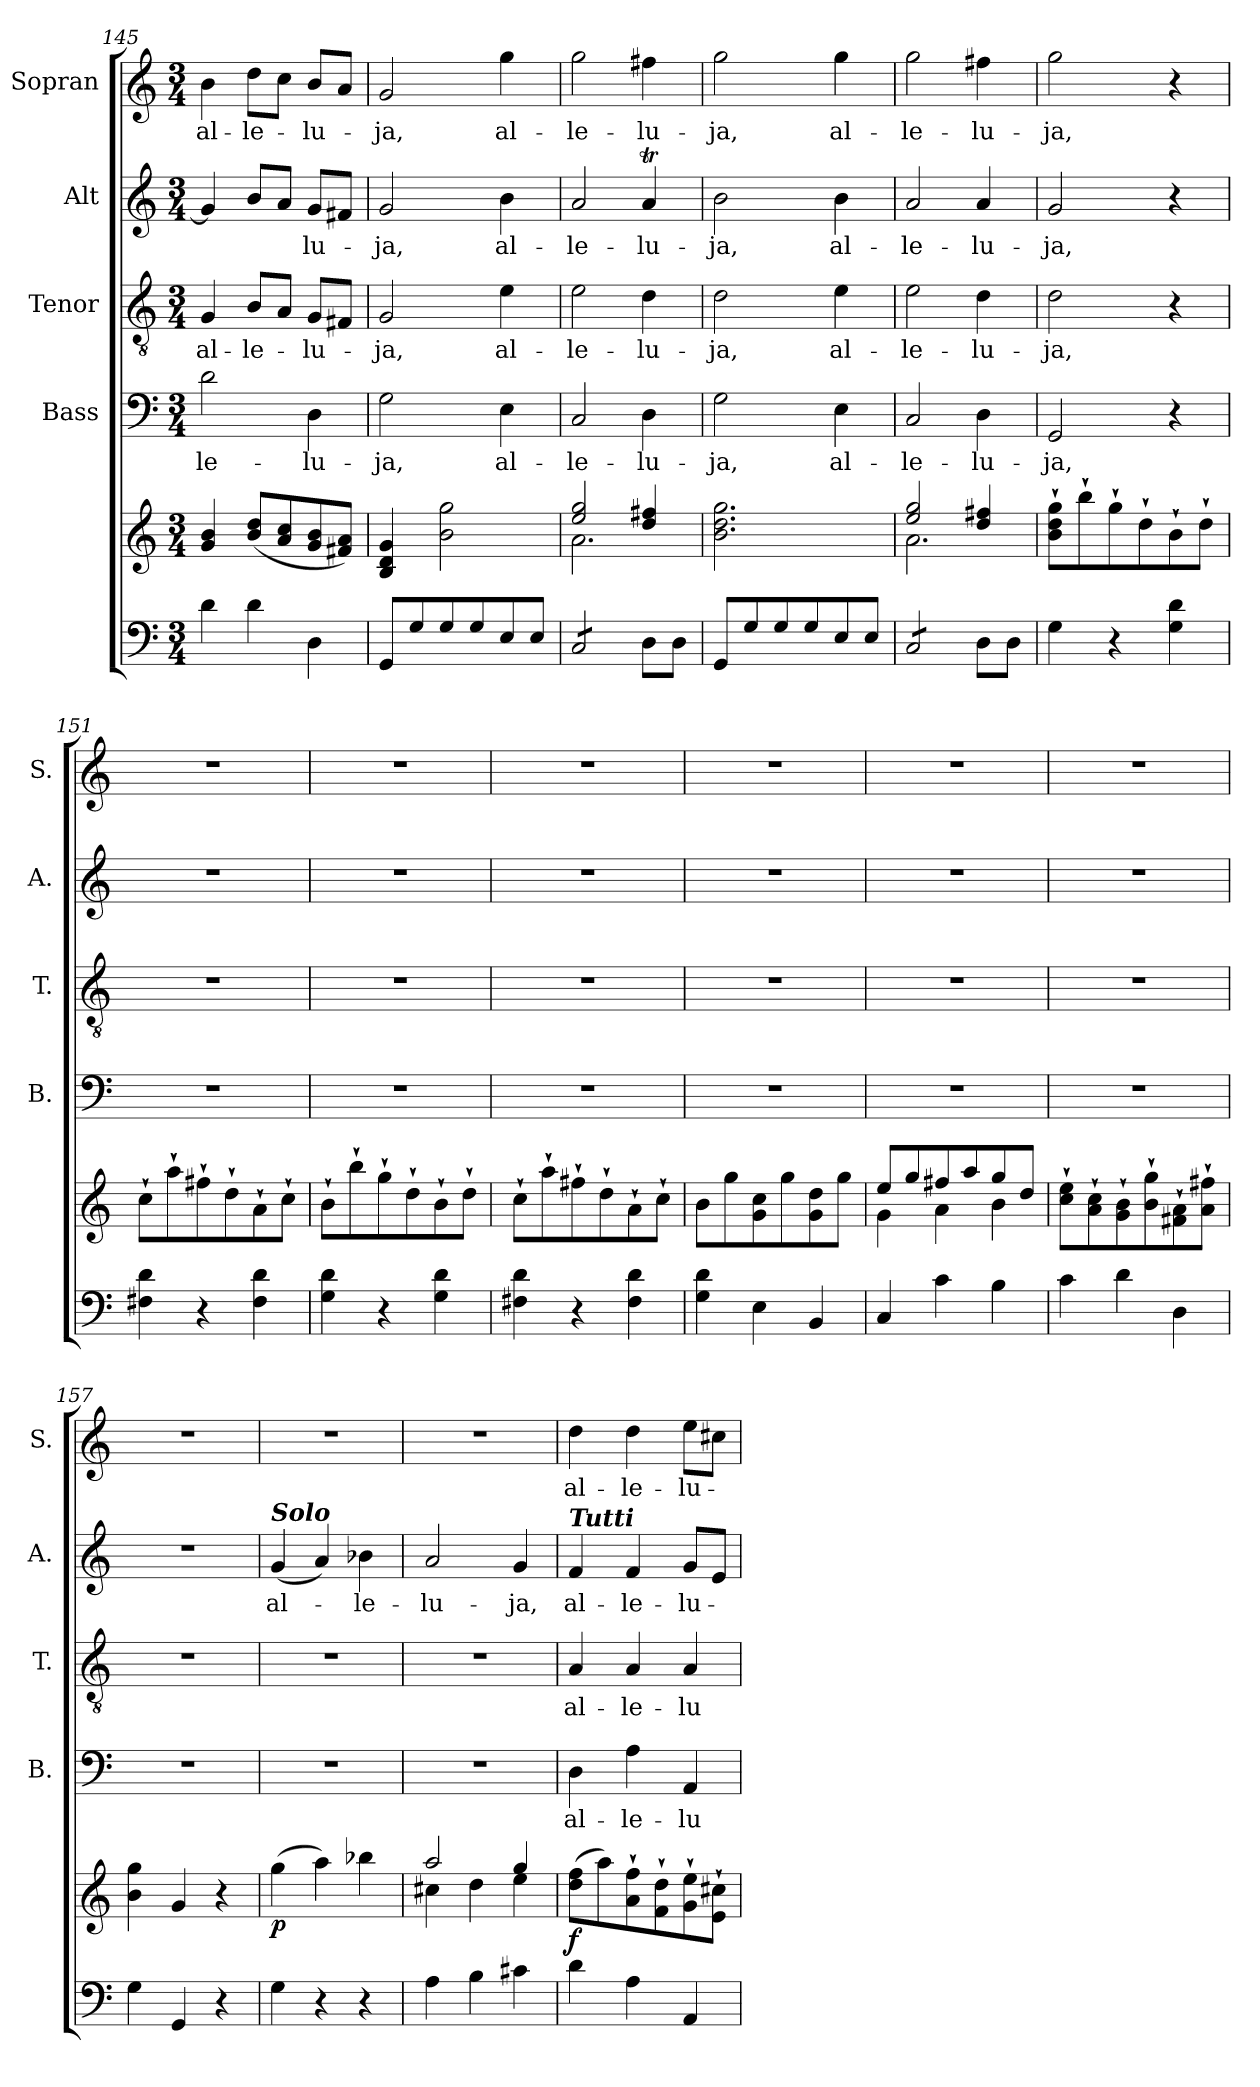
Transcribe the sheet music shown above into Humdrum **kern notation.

**kern	**kern	**dynam	**kern	**text	**kern	**text	**kern	**text	**kern	**text
*part5	*part5	*part5	*part4	*part4	*part3	*part3	*part2	*part2	*part1	*part1
*staff6	*staff5	*staff5/6	*staff4	*staff4	*staff3	*staff3	*staff2	*staff2	*staff1	*staff1
*	*	*	*I"Bass	*	*I"Tenor	*	*I"Alt	*	*I"Sopran	*
*	*	*	*I'B.	*	*I'T.	*	*I'A.	*	*I'S.	*
*clefF4	*clefG2	*	*clefF4	*	*clefGv2	*	*clefG2	*	*clefG2	*
*k[]	*k[]	*	*k[]	*	*k[]	*	*k[]	*	*k[]	*
*C:	*C:	*	*C:	*	*C:	*	*C:	*	*C:	*
*M3/4	*M3/4	*	*M3/4	*	*M3/4	*	*M3/4	*	*M3/4	*
=145	=145	=145	=145	=145	=145	=145	=145	=145	=145	=145
!	!	!	!	!LO:LY:b	!	!LO:LY:b	!	!	!	!LO:LY:b
4d\	4g/ 4b/	.	2d\	-le-	4G/	al-	4g/]	.	4b\	al-
!	!	!	!	!	!	!LO:LY:b	!	!	!	!LO:LY:b
4d\	(<8b/ 8dd/L	.	.	.	8B/L	-le-	8b/L	.	8dd\L	-le-
.	8a/ 8cc/	.	.	.	8A/J	.	8a/J	.	8cc\J	.
!	!	!	!	!LO:LY:b	!	!LO:LY:b	!	!LO:LY:b	!	!LO:LY:b
4D\	8g/ 8b/	.	4D\	-lu-	8G/L	-lu-	8g/L	-lu-	8b/L	-lu-
.	8f#X/ 8a/J)	.	.	.	8F#X/J	.	8f#X/J	.	8a/J	.
!!LO:PB:g=z
=146	=146	=146	=146	=146	=146	=146	=146	=146	=146	=146
!	!	!	!	!LO:LY:b	!	!LO:LY:b	!	!LO:LY:b	!	!LO:LY:b
8GG/L	4B/ 4d/ 4g/	.	2G\	-ja,	2G/	-ja,	2g/	-ja,	2g/	-ja,
8G/	.	.	.	.	.	.	.	.	.	.
8G/	2b\ 2gg\	.	.	.	.	.	.	.	.	.
8G/	.	.	.	.	.	.	.	.	.	.
!	!	!	!	!LO:LY:b	!	!LO:LY:b	!	!LO:LY:b	!	!LO:LY:b
8E/	.	.	4E\	al-	4e\	al-	4b\	al-	4gg\	al-
8E/J	.	.	.	.	.	.	.	.	.	.
=147	=147	=147	=147	=147	=147	=147	=147	=147	=147	=147
*	*^	*	*	*	*	*	*	*	*	*
!	!	!	!	!	!LO:LY:b	!	!LO:LY:b	!	!LO:LY:b	!	!LO:LY:b
*tremolo	*	*	*	*	*	*	*	*	*	*	*
8C/L	2ee/ 2gg/	2.a\	.	2C/	-le-	2e\	-le-	2a/	-le-	2gg\	-le-
8C/	.	.	.	.	.	.	.	.	.	.	.
8C/	.	.	.	.	.	.	.	.	.	.	.
8C/J	.	.	.	.	.	.	.	.	.	.	.
*Xtremolo	*	*	*	*	*	*	*	*	*	*	*
!	!	!	!	!	!LO:LY:b	!	!LO:LY:b	!	!LO:LY:b	!	!LO:LY:b
8D\L	4dd/ 4ff#X/	.	.	4D\	-lu-	4d\	-lu-	4aT/	-lu-	4ff#X\	-lu-
8D\J	.	.	.	.	.	.	.	.	.	.	.
*	*v	*v	*	*	*	*	*	*	*	*	*
=148	=148	=148	=148	=148	=148	=148	=148	=148	=148	=148
!	!	!	!	!LO:LY:b	!	!LO:LY:b	!	!LO:LY:b	!	!LO:LY:b
8GG/L	2.b\ 2.dd\ 2.gg\	.	2G\	-ja,	2d\	-ja,	2b\	-ja,	2gg\	-ja,
8G/	.	.	.	.	.	.	.	.	.	.
8G/	.	.	.	.	.	.	.	.	.	.
8G/	.	.	.	.	.	.	.	.	.	.
!	!	!	!	!LO:LY:b	!	!LO:LY:b	!	!LO:LY:b	!	!LO:LY:b
8E/	.	.	4E\	al-	4e\	al-	4b\	al-	4gg\	al-
8E/J	.	.	.	.	.	.	.	.	.	.
=149	=149	=149	=149	=149	=149	=149	=149	=149	=149	=149
*	*^	*	*	*	*	*	*	*	*	*
!	!	!	!	!	!LO:LY:b	!	!LO:LY:b	!	!LO:LY:b	!	!LO:LY:b
*tremolo	*	*	*	*	*	*	*	*	*	*	*
8C/L	2ee/ 2gg/	2.a\	.	2C/	-le-	2e\	-le-	2a/	-le-	2gg\	-le-
8C/	.	.	.	.	.	.	.	.	.	.	.
8C/	.	.	.	.	.	.	.	.	.	.	.
8C/J	.	.	.	.	.	.	.	.	.	.	.
*Xtremolo	*	*	*	*	*	*	*	*	*	*	*
!	!	!	!	!	!LO:LY:b	!	!LO:LY:b	!	!LO:LY:b	!	!LO:LY:b
8D\L	4dd/ 4ff#X/	.	.	4D\	-lu-	4d\	-lu-	4a/	-lu-	4ff#X\	-lu-
8D\J	.	.	.	.	.	.	.	.	.	.	.
*	*v	*v	*	*	*	*	*	*	*	*	*
=150	=150	=150	=150	=150	=150	=150	=150	=150	=150	=150
!	!	!	!	!LO:LY:b	!	!LO:LY:b	!	!LO:LY:b	!	!LO:LY:b
4G\	8b\`> 8dd\`> 8gg\`>L	.	2GG/	-ja,	2d\	-ja,	2g/	-ja,	2gg\	-ja,
.	8bb`>\	.	.	.	.	.	.	.	.	.
4r	8gg`>\	.	.	.	.	.	.	.	.	.
.	8dd`>\	.	.	.	.	.	.	.	.	.
4G\ 4d\	8b`>\	.	4r	.	4r	.	4r	.	4r	.
.	8dd`>\J	.	.	.	.	.	.	.	.	.
=151	=151	=151	=151	=151	=151	=151	=151	=151	=151	=151
4F#X\ 4d\	8cc`>\L	.	2.r	.	2.r	.	2.r	.	2.r	.
.	8aa`>\	.	.	.	.	.	.	.	.	.
4r	8ff#X`>\	.	.	.	.	.	.	.	.	.
.	8dd`>\	.	.	.	.	.	.	.	.	.
4F#\ 4d\	8a`>\	.	.	.	.	.	.	.	.	.
.	8cc`>\J	.	.	.	.	.	.	.	.	.
=152	=152	=152	=152	=152	=152	=152	=152	=152	=152	=152
4G\ 4d\	8b`>\L	.	2.r	.	2.r	.	2.r	.	2.r	.
.	8bb`>\	.	.	.	.	.	.	.	.	.
4r	8gg`>\	.	.	.	.	.	.	.	.	.
.	8dd`>\	.	.	.	.	.	.	.	.	.
4G\ 4d\	8b`>\	.	.	.	.	.	.	.	.	.
.	8dd`>\J	.	.	.	.	.	.	.	.	.
!!LO:LB:g=z
=153	=153	=153	=153	=153	=153	=153	=153	=153	=153	=153
4F#X\ 4d\	8cc`>\L	.	2.r	.	2.r	.	2.r	.	2.r	.
.	8aa`>\	.	.	.	.	.	.	.	.	.
4r	8ff#X`>\	.	.	.	.	.	.	.	.	.
.	8dd`>\	.	.	.	.	.	.	.	.	.
4F#\ 4d\	8a`>\	.	.	.	.	.	.	.	.	.
.	8cc`>\J	.	.	.	.	.	.	.	.	.
=154	=154	=154	=154	=154	=154	=154	=154	=154	=154	=154
4G\ 4d\	8b\L	.	2.r	.	2.r	.	2.r	.	2.r	.
.	8gg\	.	.	.	.	.	.	.	.	.
4E\	8g\ 8cc\	.	.	.	.	.	.	.	.	.
.	8gg\	.	.	.	.	.	.	.	.	.
4BB/	8g\ 8dd\	.	.	.	.	.	.	.	.	.
.	8gg\J	.	.	.	.	.	.	.	.	.
=155	=155	=155	=155	=155	=155	=155	=155	=155	=155	=155
*	*^	*	*	*	*	*	*	*	*	*
4C/	8ee/L	4g\	.	2.r	.	2.r	.	2.r	.	2.r	.
.	8gg/	.	.	.	.	.	.	.	.	.	.
4c\	8ff#X/	4a\	.	.	.	.	.	.	.	.	.
.	8aa/	.	.	.	.	.	.	.	.	.	.
4B\	8gg/	4b\	.	.	.	.	.	.	.	.	.
.	8dd/J	.	.	.	.	.	.	.	.	.	.
*	*v	*v	*	*	*	*	*	*	*	*	*
=156	=156	=156	=156	=156	=156	=156	=156	=156	=156	=156
4c\	8cc\`> 8ee\`>L	.	2.r	.	2.r	.	2.r	.	2.r	.
.	8a\`> 8cc\`>	.	.	.	.	.	.	.	.	.
4d\	8g\`> 8b\`>	.	.	.	.	.	.	.	.	.
.	8b\`> 8gg\`>	.	.	.	.	.	.	.	.	.
4D\	8f#X\`> 8a\`>	.	.	.	.	.	.	.	.	.
.	8a\`> 8ff#X\`>J	.	.	.	.	.	.	.	.	.
=157	=157	=157	=157	=157	=157	=157	=157	=157	=157	=157
4G\	4b\ 4gg\	.	2.r	.	2.r	.	2.r	.	2.r	.
4GG/	4g/	.	.	.	.	.	.	.	.	.
4r	4r	.	.	.	.	.	.	.	.	.
=158	=158	=158	=158	=158	=158	=158	=158	=158	=158	=158
!	!	!	!	!	!	!	!LO:TX:a:Bi:t=Solo	!	!	!
!	!	!LO:DY:b	!	!	!	!	!	!LO:LY:b	!	!
4G\	(>4gg\	p	2.r	.	2.r	.	(<4g/	al-	2.r	.
4r	4aa\)	.	.	.	.	.	4a/)	.	.	.
!	!	!	!	!	!	!	!	!LO:LY:b	!	!
4r	4bb-X\	.	.	.	.	.	4b-X\	-le-	.	.
=159	=159	=159	=159	=159	=159	=159	=159	=159	=159	=159
*	*^	*	*	*	*	*	*	*	*	*
!	!	!	!	!	!	!	!	!	!LO:LY:b	!	!
4A\	2aa/	4cc#X\	.	2.r	.	2.r	.	2a/	-lu-	2.r	.
4B\	.	4dd\	.	.	.	.	.	.	.	.	.
!	!	!	!	!	!	!	!	!	!LO:LY:b	!	!
4c#X\	4gg/	4ee\	.	.	.	.	.	4g/	-ja,	.	.
!!LO:PB:g=z
=160	=160	=160	=160	=160	=160	=160	=160	=160	=160	=160	=160
!	!	!	!	!	!	!	!	!LO:TX:a:Bi:t=Tutti	!	!	!
!	!	!	!LO:DY:b	!	!LO:LY:b	!	!LO:LY:b	!	!LO:LY:b	!	!LO:LY:b
*	*v	*v	*	*	*	*	*	*	*	*	*
4d\	(>8dd\ 8ff\L	f	4D\	al-	4A/	al-	4f/	al-	4dd\	al-
.	8aa\)	.	.	.	.	.	.	.	.	.
!	!	!	!	!LO:LY:b	!	!LO:LY:b	!	!LO:LY:b	!	!LO:LY:b
4A\	8a\`> 8ff\`>	.	4A\	-le-	4A/	-le-	4f/	-le-	4dd\	-le-
.	8f\`> 8dd\`>	.	.	.	.	.	.	.	.	.
!	!	!	!	!LO:LY:b	!	!LO:LY:b	!	!LO:LY:b	!	!LO:LY:b
4AA/	8g\`> 8ee\`>	.	4AA/	-lu-	4A/	-lu-	8g/L	-lu-	8ee\L	-lu-
.	8e\`> 8cc#X\`>J	.	.	.	.	.	8e/J	.	8cc#X\J	.
=	=	=	=	=	=	=	=	=	=	=
*-	*-	*-	*-	*-	*-	*-	*-	*-	*-	*-
